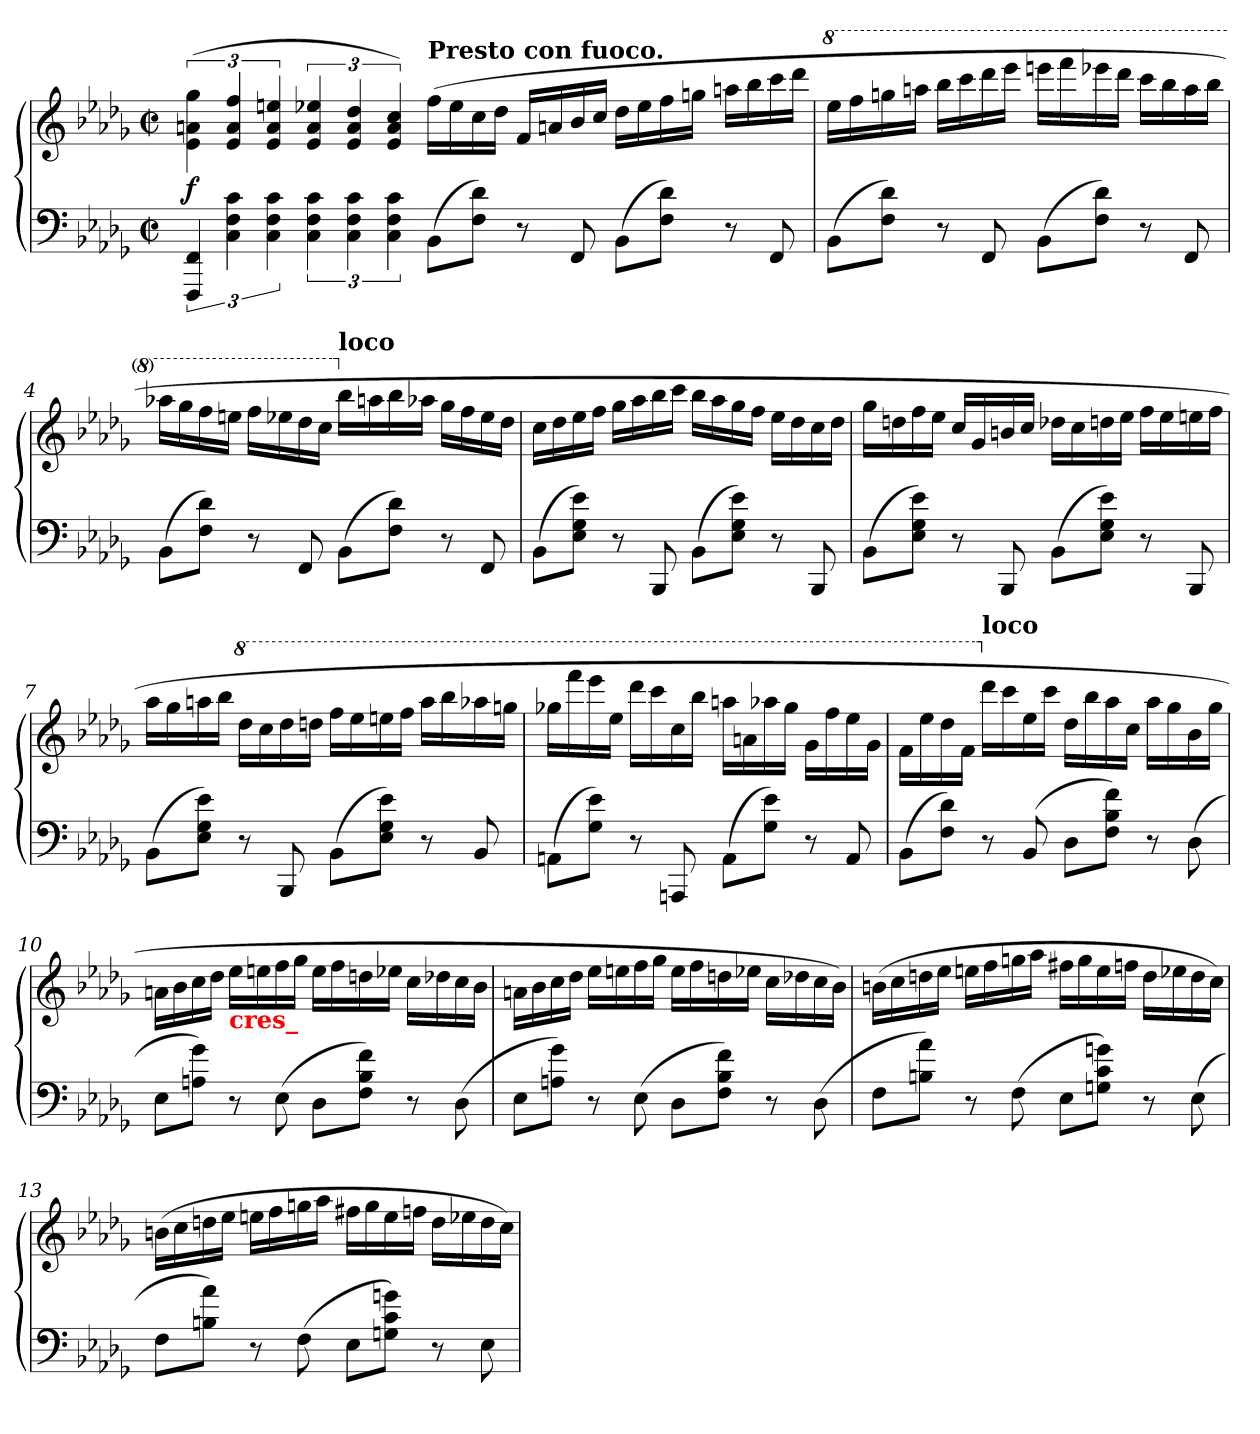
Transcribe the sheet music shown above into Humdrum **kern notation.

**kern	**kern	**dynam
*part1	*part1	*part1
*staff2	*staff1	*staff1/2
*clefF4	*clefG2	*
*k[b-e-a-d-g-]	*k[b-e-a-d-g-]	*
*b-:	*b-:	*
*M2/2	*M2/2	*
*met(c|)	*met(c|)	*
=1	=1	=1
6FF 6FFF	(>6gg- 6an 6e-	f
6c 6F 6C	6ff 6a 6e-	.
6c 6F 6C	6een 6a 6e-	.
6c 6F 6C	6ee-X 6a 6e-	.
6c 6F 6C	6dd- 6a 6e-	.
6c 6F 6C	6cc 6a 6e-)	.
!	!LO:TX:a:B:t=Presto con fuoco.	!
(>8BB-L	(>16ffLL	.
.	16ee-	.
8d- 8FJ)	16cc	.
.	16dd-JJ	.
8r	16fLL	.
.	16an	.
8FF	16b-	.
.	16ccJJ	.
(>8BB-L	16dd-LL	.
.	16ee-	.
8d- 8FJ)	16ff	.
.	16ggnJJ	.
8r	16aanLL	.
.	16bb-	.
8FF	16ccc	.
.	16ddd-JJ	.
=3	=3	=3
*	*8va	*
(>8BB-L	16eee-LL	.
.	16fff	.
8d- 8FJ)	16gggn	.
.	16aaanJJ	.
8r	16bbb-LL	.
.	16cccc	.
8FF	16dddd-	.
.	16eeee-JJ	.
(>8BB-L	16eeeenLL	.
.	16ffff	.
8d- 8FJ)	16eeee-X	.
.	16dddd-JJ	.
8r	16ccccLL	.
.	16bbb-	.
8FF	16aaa	.
.	16bbb-JJ	.
=4	=4	=4
(>8BB-L	16aaa-XLL	.
.	16ggg-	.
8d- 8FJ)	16fff	.
.	16eeenJJ	.
8r	16fffLL	.
.	16eee-X	.
8FF	16ddd-	.
.	16cccJJ	.
*	*X8va	*
!	!LO:TX:a:B:t=loco	!
(>8BB-L	16bb-\LL	.
.	16aan	.
8d- 8FJ)	16bb-	.
.	16aa-XJJ	.
8r	16gg-LL	.
.	16ff	.
8FF	16ee-	.
.	16dd-JJ	.
=5	=5	=5
(>8BB-L	16ccLL	.
.	16dd-	.
8e- 8G- 8E-J)	16ee-	.
.	16ffJJ	.
8r	16gg-LL	.
.	16aa-	.
8BBB-	16bb-	.
.	16cccJJ	.
(>8BB-L	16bb-LL	.
.	16aa-	.
8e- 8G- 8E-J)	16gg-	.
.	16ffJJ	.
8r	16ee-LL	.
.	16dd-	.
8BBB-	16cc	.
.	16dd-JJ	.
=6	=6	=6
(>8BB-L	16gg-LL	.
.	16ddn	.
8e- 8G- 8E-J)	16ff	.
.	16ee-JJ	.
8r	16ccLL	.
.	16g-	.
8BBB-	16bn	.
.	16ccJJ	.
(>8BB-L	16dd-XLL	.
.	16cc	.
8e- 8G- 8E-J)	16ddn	.
.	16ee-JJ	.
8r	16ffLL	.
.	16ee-	.
8BBB-	16een	.
.	16ffJJ	.
=7	=7	=7
(>8BB-L	16aa-LL	.
.	16gg-	.
8e- 8G- 8E-J)	16aan	.
.	16bb-JJ	.
*	*8va	*
8r	16ddd-LL	.
.	16ccc	.
8BBB-	16ddd-	.
.	16dddnJJ	.
(>8BB-L	16fffLL	.
.	16eee-	.
8e- 8G- 8E-J)	16eeen	.
.	16fffJJ	.
8r	16aaaLL	.
.	16bbb-	.
8BB-	16aaa-X	.
.	16gggnJJ	.
=8	=8	=8
(>8AAnL	16ggg-XLL	.
.	16ffff	.
8e- 8G-J)	16eeee-	.
.	16eee-JJ	.
8r	16dddd-LL	.
.	16cccc	.
8AAAn	16ccc	.
.	16bbb-JJ	.
(>8AAL	16aaanLL	.
.	16aan	.
8e- 8G-J)	16aaa-X	.
.	16ggg-JJ	.
8r	16gg-LL	.
.	16fff	.
8AA	16eee-	.
.	16gg-JJ	.
=9	=9	=9
(>8BB-L	16ff\LL	.
.	16eee-	.
8d- 8FJ)	16ddd-	.
.	16ffJJ	.
*	*X8va	*
!	!LO:TX:a:B:t=loco	!
8r	16ddd-LL	.
.	16ccc	.
(>8BB-	16ee-	.
.	16cccJJ	.
8D-L	16dd-LL	.
.	16bb-	.
8f 8B- 8FJ)	16aa-	.
.	16ccJJ	.
8r	16aa-LL	.
.	16gg-	.
(>8D-	16b-	.
.	16gg-JJ	.
=10	=10	=10
8E-L	16anLL	.
.	16b-	.
8g- 8AnJ)	16cc	.
.	16dd-JJ	.
!	!LO:TX:b:B:color=red:t=cres_	!
8r	16ee-LL	.
.	16een	.
(>8E-	16ff	.
.	16gg-JJ	.
8D-L	16eeLL	.
.	16ff	.
8f 8B- 8FJ)	16ddn	.
.	16ee-XJJ	.
8r	16ccLL	.
.	16dd-X	.
(>8D-	16cc	.
.	16b-JJ	.
=11	=11	=11
8E-L	16anLL	.
.	16b-	.
8g- 8AnJ)	16cc	.
.	16dd-JJ	.
8r	16ee-LL	.
.	16een	.
(>8E-	16ff	.
.	16gg-JJ	.
8D-L	16eeLL	.
.	16ff	.
8f 8B- 8FJ)	16ddn	.
.	16ee-XJJ	.
8r	16ccLL	.
.	16dd-X	.
(>8D-	16cc	.
.	16b-JJ)	.
=12	=12	=12
8FL	(>16bnLL	.
.	16cc	.
8a- 8BnJ)	16ddn	.
.	16ee-JJ	.
8r	16eenLL	.
.	16ff	.
(>8F	16ggn	.
.	16aa-JJ	.
8E-L	16ff#XLL	.
.	16gg	.
8gn 8c 8GnJ)	16ee	.
.	16ffnJJ	.
8r	16ddLL	.
.	16ee-X	.
(>8E-	16dd	.
.	16ccJJ)	.
=13	=13	=13
8FL	(>16bnLL	.
.	16cc	.
8a- 8BnJ)	16ddn	.
.	16ee-JJ	.
8r	16eenLL	.
.	16ff	.
(>8F	16ggn	.
.	16aa-JJ	.
8E-L	16ff#XLL	.
.	16gg	.
8gn 8c 8GnJ)	16ee	.
.	16ffnJJ	.
8r	16ddLL	.
.	16ee-X	.
8E-	16dd	.
.	16ccJJ)	.
=	=	=
*-	*-	*-
